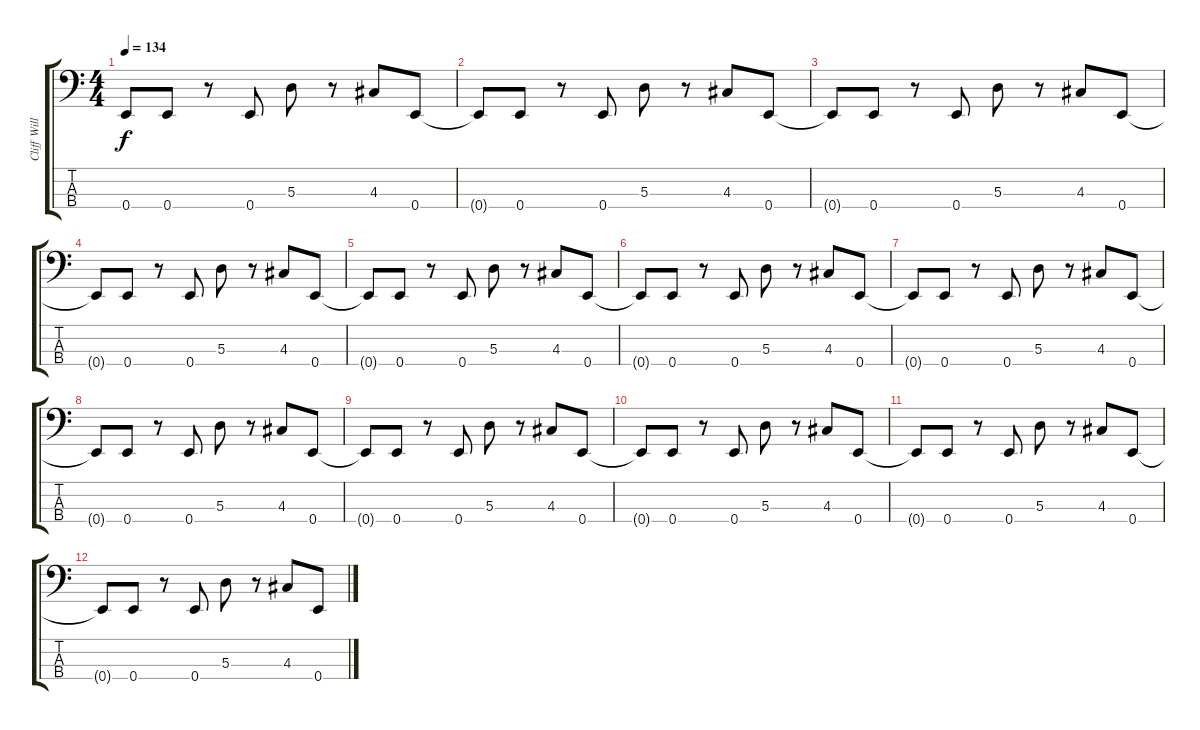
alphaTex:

\track ("Cliff Williams" "Cliff Will") {instrument electricbassfinger}
\staff {score tabs}
\tuning (G2 D2 A1 E1) {hide}
\ts (4 4)
\tempo 134
\clef f4
\ks c
0.4{t}.8{dy f} 0.4.8 r.8 0.4.8 5.3.8 r.8 4.3.8 0.4.8 |
0.4{t}.8 0.4.8 r.8 0.4.8 5.3.8 r.8 4.3.8 0.4.8 |
0.4{t}.8 0.4.8 r.8 0.4.8 5.3.8 r.8 4.3.8 0.4.8 |
0.4{t}.8 0.4.8 r.8 0.4.8 5.3.8 r.8 4.3.8 0.4.8 |
0.4{t}.8 0.4.8 r.8 0.4.8 5.3.8 r.8 4.3.8 0.4.8 |
0.4{t}.8 0.4.8 r.8 0.4.8 5.3.8 r.8 4.3.8 0.4.8 |
0.4{t}.8 0.4.8 r.8 0.4.8 5.3.8 r.8 4.3.8 0.4.8 |
0.4{t}.8 0.4.8 r.8 0.4.8 5.3.8 r.8 4.3.8 0.4.8 |
0.4{t}.8 0.4.8 r.8 0.4.8 5.3.8 r.8 4.3.8 0.4.8 |
0.4{t}.8 0.4.8 r.8 0.4.8 5.3.8 r.8 4.3.8 0.4.8 |
0.4{t}.8{volume 0} 0.4.8 r.8 0.4.8 5.3.8 r.8 4.3.8 0.4.8 |
0.4{t}.8 0.4.8 r.8 0.4.8 5.3.8 r.8 4.3.8 0.4.8
